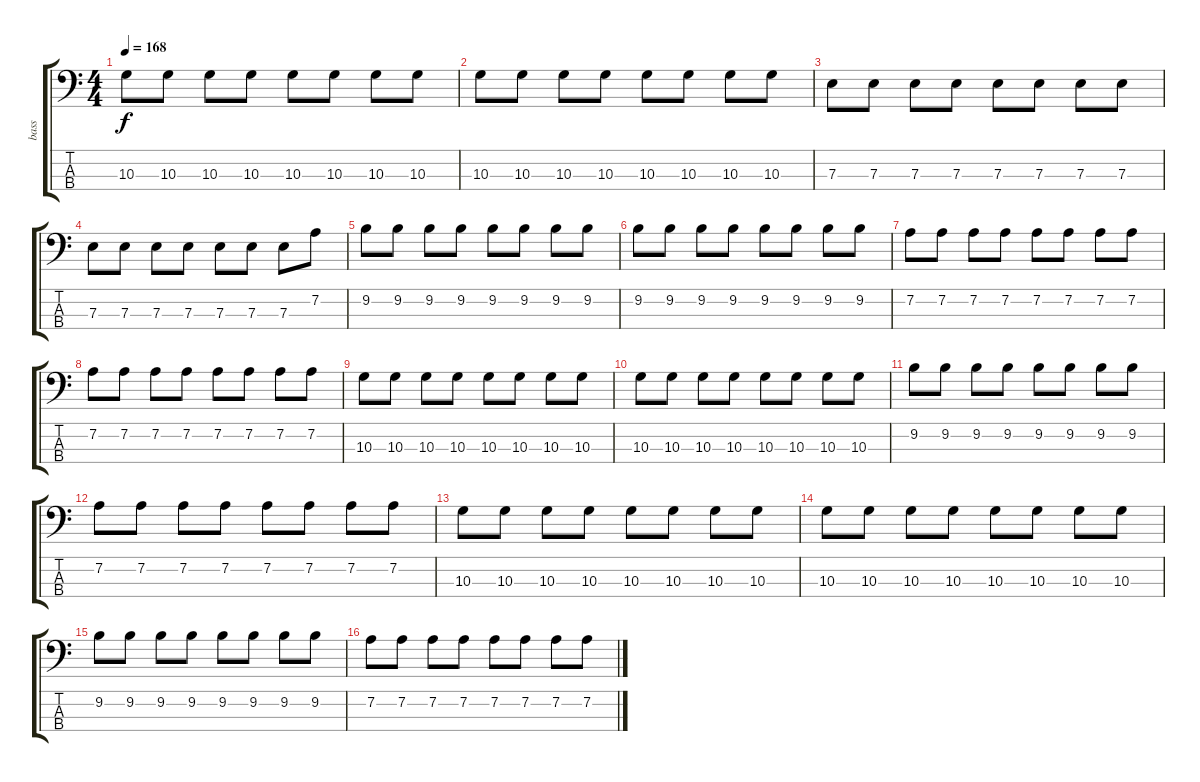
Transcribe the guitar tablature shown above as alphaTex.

\track ("bass" "bass") {instrument electricbasspick}
\staff {score tabs}
\tuning (G2 D2 A1 E1) {hide}
\ts (4 4)
\tempo 168
\clef f4
\ks c
10.3.8{dy f} 10.3.8 10.3.8 10.3.8 10.3.8 10.3.8 10.3.8 10.3.8 |
10.3.8 10.3.8 10.3.8 10.3.8 10.3.8 10.3.8 10.3.8 10.3.8 |
7.3.8 7.3.8 7.3.8 7.3.8 7.3.8 7.3.8 7.3.8 7.3.8 |
7.3.8 7.3.8 7.3.8 7.3.8 7.3.8 7.3.8 7.3.8 7.2.8 |
9.2.8 9.2.8 9.2.8 9.2.8 9.2.8 9.2.8 9.2.8 9.2.8 |
9.2.8 9.2.8 9.2.8 9.2.8 9.2.8 9.2.8 9.2.8 9.2.8 |
7.2.8 7.2.8 7.2.8 7.2.8 7.2.8 7.2.8 7.2.8 7.2.8 |
7.2.8 7.2.8 7.2.8 7.2.8 7.2.8 7.2.8 7.2.8 7.2.8 |
10.3.8 10.3.8 10.3.8 10.3.8 10.3.8 10.3.8 10.3.8 10.3.8 |
10.3.8 10.3.8 10.3.8 10.3.8 10.3.8 10.3.8 10.3.8 10.3.8 |
9.2.8 9.2.8 9.2.8 9.2.8 9.2.8 9.2.8 9.2.8 9.2.8 |
7.2.8 7.2.8 7.2.8 7.2.8 7.2.8 7.2.8 7.2.8 7.2.8 |
10.3.8 10.3.8 10.3.8 10.3.8 10.3.8 10.3.8 10.3.8 10.3.8 |
10.3.8 10.3.8 10.3.8 10.3.8 10.3.8 10.3.8 10.3.8 10.3.8 |
9.2.8 9.2.8 9.2.8 9.2.8 9.2.8 9.2.8 9.2.8 9.2.8 |
7.2.8 7.2.8 7.2.8 7.2.8 7.2.8 7.2.8 7.2.8 7.2.8
